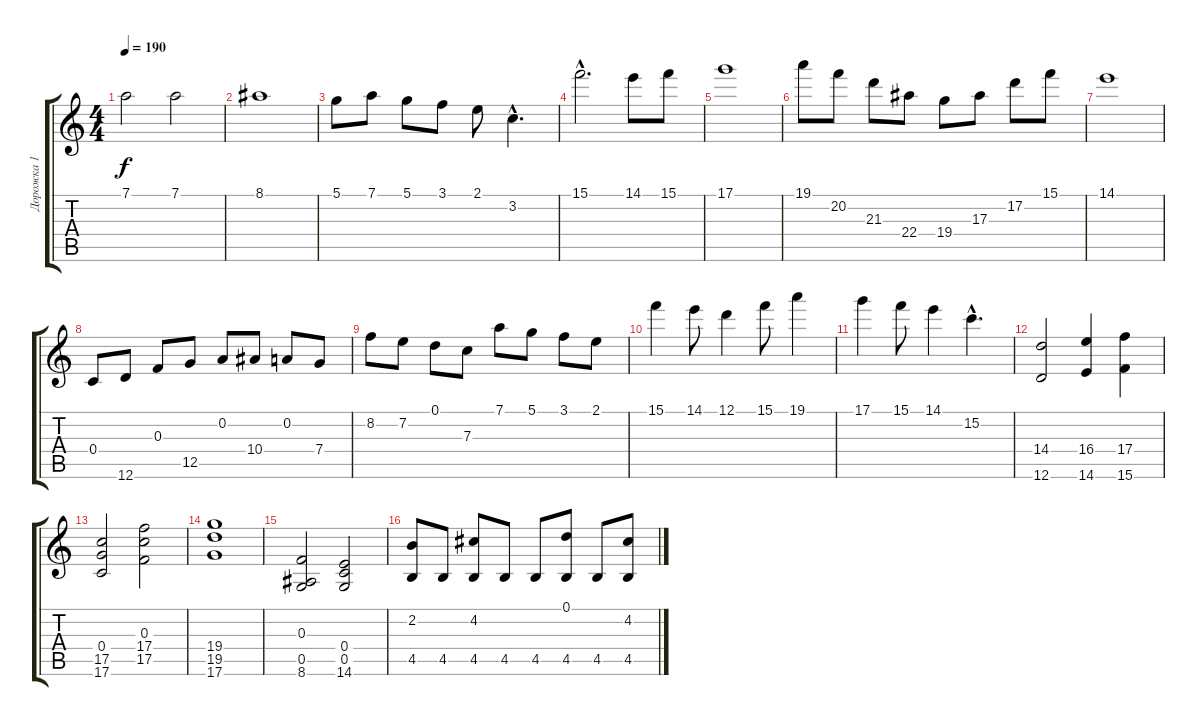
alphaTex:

\track ("Дорожка 1" "Дорожка 1") {instrument distortionguitar}
\staff {score tabs}
\tuning (D4 A3 F3 C3 G2 D2) {hide}
\ts (4 4)
\tempo 190
\clef g2
\ks c
7.1.2{dy f} 7.1.2 |
8.1.1 |
5.1.8 7.1.8 5.1.8 3.1.8 2.1.8 3.2{hac}.4{d} |
15.1{hac}.2{d} 14.1.8 15.1.8 |
17.1.1 |
19.1.8 20.2.8 21.3.8 22.4.8 19.4.8 17.3.8 17.2.8 15.1.8 |
14.1.1 |
0.4.8 12.6.8 0.3.8 12.5.8 0.2.8 10.4.8 0.2.8 7.4.8 |
8.2.8 7.2.8 0.1.8 7.3.8 7.1.8 5.1.8 3.1.8 2.1.8 |
15.1.4 14.1.8 12.1.4 15.1.8 19.1.4 |
17.1.4 15.1.8 14.1.4 15.2{hac}.4{d} |
(14.4 12.6).2 (16.4 14.6).4 (17.4 15.6).4 |
(0.4 17.5 17.6).2 (0.3 17.4 17.5).2 |
(19.4 19.5 17.6).1 |
(0.3 0.5 8.6).2 (0.4 0.5 14.6).2 |
(2.2 4.5).8 4.5.8 (4.2 4.5).8 4.5.8 4.5.8 (0.1 4.5).8 4.5.8 (4.2 4.5).8
